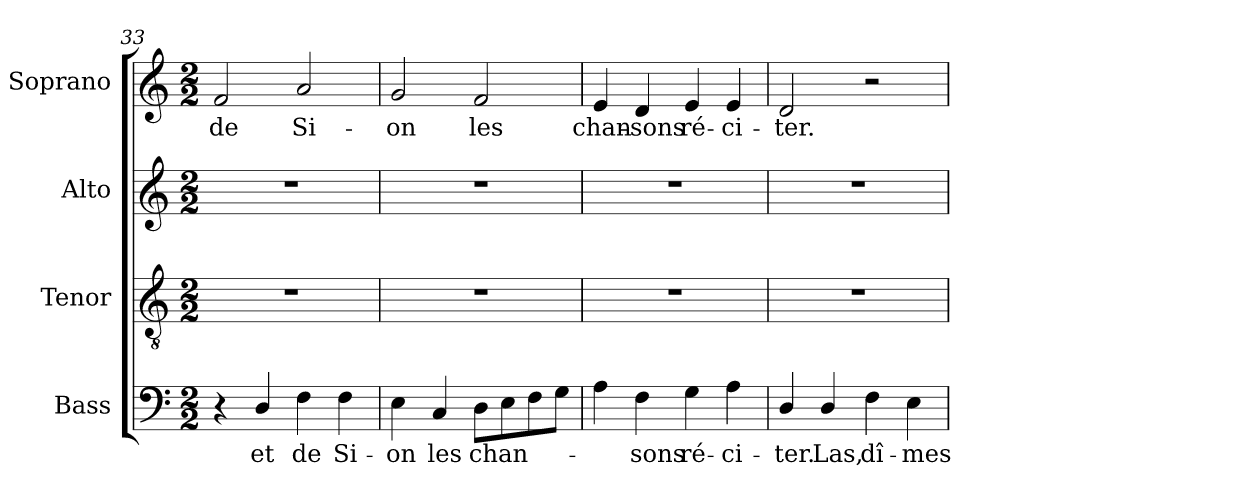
**kern	**text	**kern	**kern	**kern	**text
*part4	*part4	*part3	*part2	*part1	*part1
*staff4	*staff4	*staff3	*staff2	*staff1	*staff1
*I"Bass	*	*I"Tenor	*I"Alto	*I"Soprano	*
*I'B.	*	*I'T.	*I'A.	*I'S.	*
*clefF4	*	*clefGv2	*clefG2	*clefG2	*
*	*	*ITrd7c12	*	*	*
*k[]	*	*k[]	*k[]	*k[]	*
*C:	*	*C:	*C:	*C:	*
*M2/2	*	*M2/2	*M2/2	*M2/2	*
=33	=33	=33	=33	=33	=33
!	!	!	!	!	!LO:LY:b:color=#000000
4r	.	1r	1r	2fi/	de
!	!LO:LY:b:color=#000000	!	!	!	!
4Di/	et	.	.	.	.
!	!LO:LY:b:color=#000000	!	!	!	!
!	!	!	!	!	!LO:LY:b:color=#000000
4Fi\	de	.	.	2ai/	Si-
!	!LO:LY:b:color=#000000	!	!	!	!
4Fi\	Si-	.	.	.	.
=34	=34	=34	=34	=34	=34
!	!LO:LY:b:color=#000000	!	!	!	!
!	!	!	!	!	!LO:LY:b:color=#000000
4Ei\	-on	1r	1r	2gi/	-on
!	!LO:LY:b:color=#000000	!	!	!	!
4Ci/	les	.	.	.	.
!	!LO:LY:b:color=#000000	!	!	!	!
!	!	!	!	!	!LO:LY:b:color=#000000
8Di\L	chan-	.	.	2fi/	les
8Ei\	.	.	.	.	.
8Fi\	.	.	.	.	.
8Gi\J	.	.	.	.	.
=35	=35	=35	=35	=35	=35
!	!	!	!	!	!LO:LY:b:color=#000000
4Ai\	.	1r	1r	4ei/	chan-
!	!LO:LY:b:color=#000000	!	!	!	!
!	!	!	!	!	!LO:LY:b:color=#000000
4Fi\	-sons	.	.	4di/	-sons
!	!LO:LY:b:color=#000000	!	!	!	!
!	!	!	!	!	!LO:LY:b:color=#000000
4Gi\	ré-	.	.	4ei/	ré-
!	!LO:LY:b:color=#000000	!	!	!	!
!	!	!	!	!	!LO:LY:b:color=#000000
4Ai\	-ci-	.	.	4ei/	-ci-
=36	=36	=36	=36	=36	=36
!	!LO:LY:b:color=#000000	!	!	!	!
!	!	!	!	!	!LO:LY:b:color=#000000
4Di/	-ter.	1r	1r	2di/	-ter.
!	!LO:LY:b:color=#000000	!	!	!	!
4Di/	Las,	.	.	.	.
!	!LO:LY:b:color=#000000	!	!	!	!
4Fi\	dî-	.	.	2r	.
!	!LO:LY:b:color=#000000	!	!	!	!
4Ei\	-mes	.	.	.	.
=	=	=	=	=	=
*-	*-	*-	*-	*-	*-
